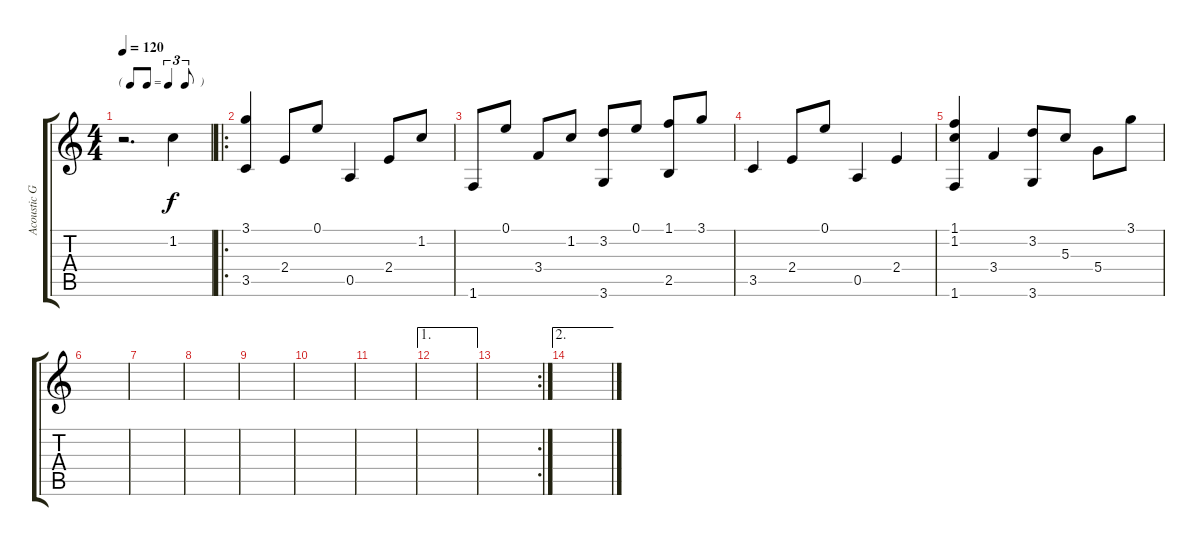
\track ("Acoustic Guitar" "Acoustic G") {instrument acousticguitarnylon}
\staff {score tabs}
\tuning (E4 B3 G3 D3 A2 E2) {hide}
\ts (4 4)
\tf triplet8th
\tempo 120
\clef g2
\ks c
r.2{d dy f instrument acousticguitarnylon} 1.2.4 |
\ro
(3.1 3.5).4 2.4.8 0.1.8 0.5.4 2.4.8 1.2.8 |
1.6.8 0.1.8 3.4.8 1.2.8 (3.2 3.6).8 0.1.8 (1.1 2.5).8 3.1.8 |
3.5.4 2.4.8 0.1.8 0.5.4 2.4.4 |
(1.1 1.2 1.6).4 3.4.4 (3.2 3.6).8 5.3.8 5.4.8 3.1.8 |
|
|
|
|
|
|
\ae 1
|
\rc 2
|
\ae 2
